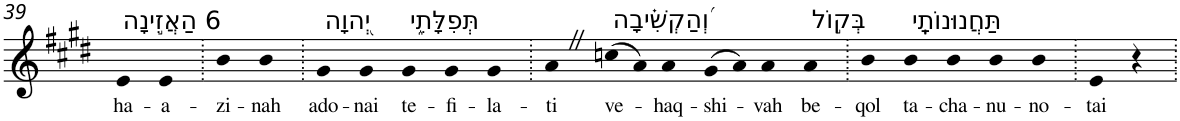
**kern	**text
*part1	*part1
*staff1	*staff1
*I"Piano	*
*I'Pno	*
!!LO:PB:g=z
*clefG2	*
*k[f#c#g#d#]	*
*E:	*
=39	=39
!LO:TX:a:t=6 הַאֲזִ֣ינָה	!
!	!LO:LY:b
4e	ha-
!	!LO:LY:b
4e	-a-
=40.	=40.
!	!LO:LY:b
4b	-zi-
!	!LO:LY:b
4b	-nah
=41.	=41.
!LO:TX:a:t=יְ֭הוָה	!
!	!LO:LY:b
4g#	ado-
!	!LO:LY:b
4g#	-nai
!LO:TX:a:t=תְּפִלָּתִ֑י	!
!	!LO:LY:b
4g#	te-
!	!LO:LY:b
4g#	-fi-
!	!LO:LY:b
4g#	-la-
=42.	=42.
!	!LO:LY:b
4aZ	-ti
!LO:TX:a:t=וְ֝הַקְשִׁ֗יבָה	!
!	!LO:LY:b
(>8ccn	ve-
8a)	.
!	!LO:LY:b
4a	-haq-
!	!LO:LY:b
(>8g#	-shi-
8a)	.
!	!LO:LY:b
4a	-vah
!LO:TX:a:t=בְּק֣וֹל	!
!	!LO:LY:b
4a	be-
=43.	=43.
!	!LO:LY:b
4b	-qol
!LO:TX:a:t=תַּחֲנוּנוֹתָֽי	!
!	!LO:LY:b
4b	ta-
!	!LO:LY:b
4b	-cha-
!	!LO:LY:b
4b	-nu-
!	!LO:LY:b
4b	-no-
=44.	=44.
!	!LO:LY:b
4e	-tai
4r	.
=.	=.
*-	*-
